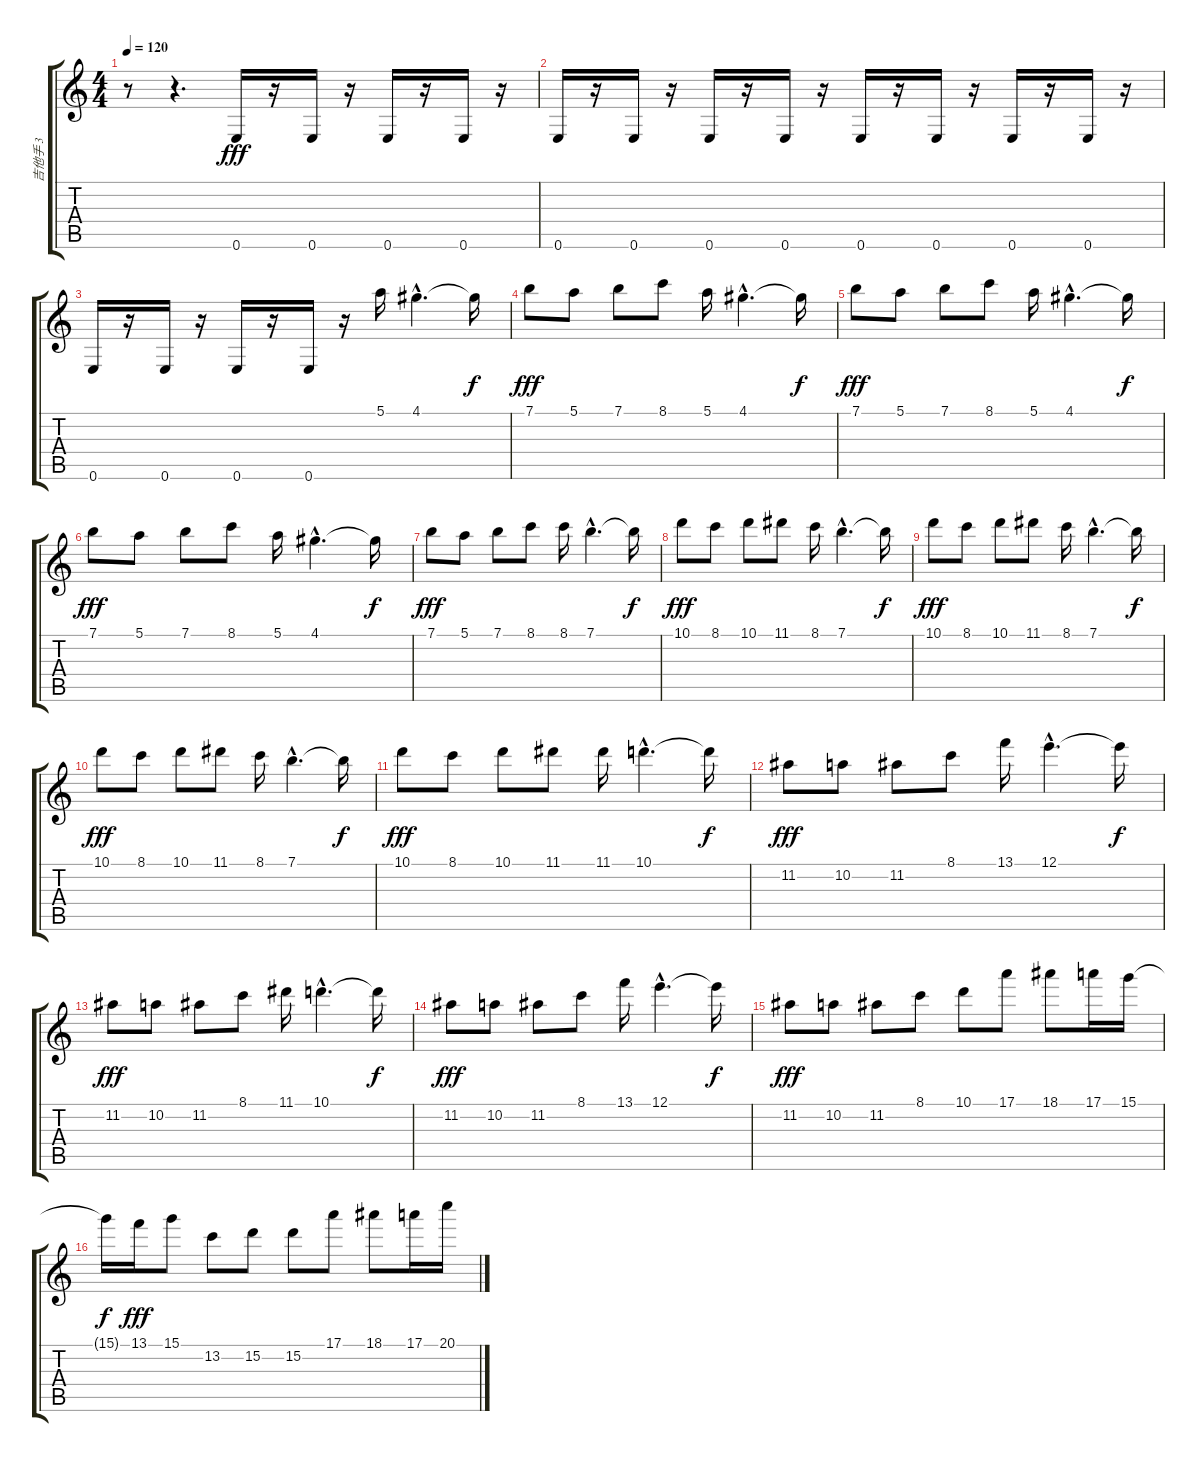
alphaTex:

\track ("吉他手 3" "吉他手 3") {instrument overdrivenguitar}
\staff {score tabs}
\tuning (E4 B3 G3 D3 A2 E2) {hide}
\ts (4 4)
\tempo 120
\clef g2
\ks c
r.8{dy fff instrument overdrivenguitar} r.4{d} 0.6.16 r.16 0.6.16 r.16 0.6.16 r.16 0.6.16 r.16 |
0.6.16 r.16 0.6.16 r.16 0.6.16 r.16 0.6.16 r.16 0.6.16 r.16 0.6.16 r.16 0.6.16 r.16 0.6.16 r.16 |
0.6.16 r.16 0.6.16 r.16 0.6.16 r.16 0.6.16 r.16 5.1.16 4.1{hac}.4{d} 4.1{t}.16{dy f} |
7.1.8{dy fff} 5.1.8 7.1.8 8.1.8 5.1.16 4.1{hac}.4{d} 4.1{t}.16{dy f} |
7.1.8{dy fff} 5.1.8 7.1.8 8.1.8 5.1.16 4.1{hac}.4{d} 4.1{t}.16{dy f} |
7.1.8{dy fff} 5.1.8 7.1.8 8.1.8 5.1.16 4.1{hac}.4{d} 4.1{t}.16{dy f} |
7.1.8{dy fff} 5.1.8 7.1.8 8.1.8 8.1.16 7.1{hac}.4{d} 7.1{t}.16{dy f} |
10.1.8{dy fff} 8.1.8 10.1.8 11.1.8 8.1.16 7.1{hac}.4{d} 7.1{t}.16{dy f} |
10.1.8{dy fff} 8.1.8 10.1.8 11.1.8 8.1.16 7.1{hac}.4{d} 7.1{t}.16{dy f} |
10.1.8{dy fff} 8.1.8 10.1.8 11.1.8 8.1.16 7.1{hac}.4{d} 7.1{t}.16{dy f} |
10.1.8{dy fff} 8.1.8 10.1.8 11.1.8 11.1.16 10.1{hac}.4{d} 10.1{t}.16{dy f} |
11.2.8{dy fff} 10.2.8 11.2.8 8.1.8 13.1.16 12.1{hac}.4{d} 12.1{t}.16{dy f} |
11.2.8{dy fff} 10.2.8 11.2.8 8.1.8 11.1.16 10.1{hac}.4{d} 10.1{t}.16{dy f} |
11.2.8{dy fff} 10.2.8 11.2.8 8.1.8 13.1.16 12.1{hac}.4{d} 12.1{t}.16{dy f} |
11.2.8{dy fff} 10.2.8 11.2.8 8.1.8 10.1.8 17.1.8 18.1.8 17.1.16 15.1.16 |
15.1{t}.16{dy f} 13.1.16{dy fff} 15.1.8 13.2.8 15.2.8 15.2.8 17.1.8 18.1.8 17.1.16 20.1.16
